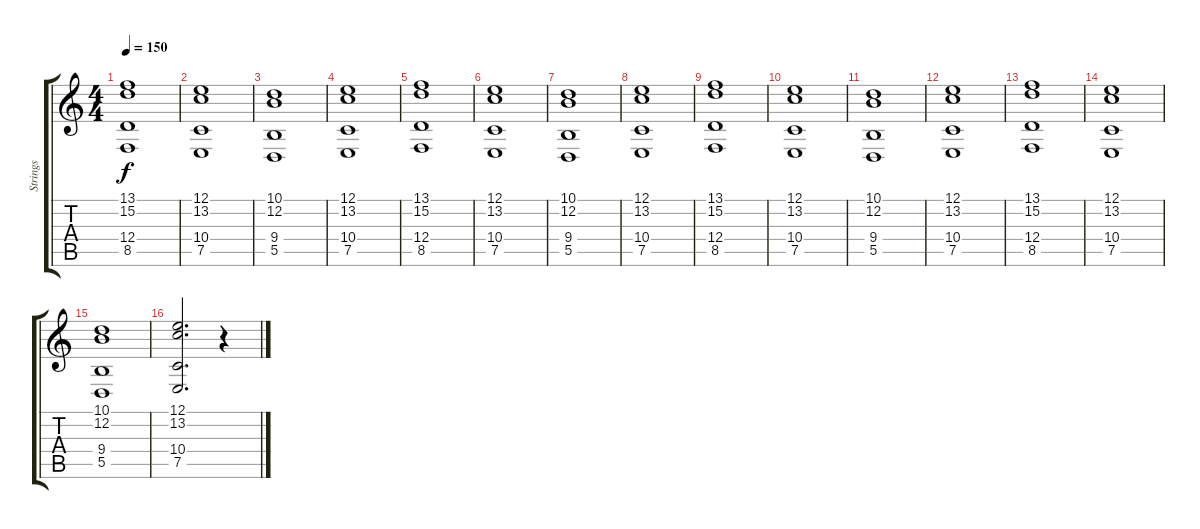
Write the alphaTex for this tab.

\track ("Strings" "Strings") {instrument lead6voice}
\staff {score tabs}
\tuning (E4 B3 G3 D3 A2 E2) {hide}
\ts (4 4)
\tempo 150
\clef g2
\ks c
(13.1 15.2 12.4 8.5).1{dy f} |
(12.1 13.2 10.4 7.5).1 |
(10.1 12.2 9.4 5.5).1 |
(12.1 13.2 10.4 7.5).1 |
(13.1 15.2 12.4 8.5).1 |
(12.1 13.2 10.4 7.5).1 |
(10.1 12.2 9.4 5.5).1 |
(12.1 13.2 10.4 7.5).1 |
(13.1 15.2 12.4 8.5).1 |
(12.1 13.2 10.4 7.5).1 |
(10.1 12.2 9.4 5.5).1 |
(12.1 13.2 10.4 7.5).1 |
(13.1 15.2 12.4 8.5).1 |
(12.1 13.2 10.4 7.5).1 |
(10.1 12.2 9.4 5.5).1 |
(12.1 13.2 10.4 7.5).2{d} r.4
